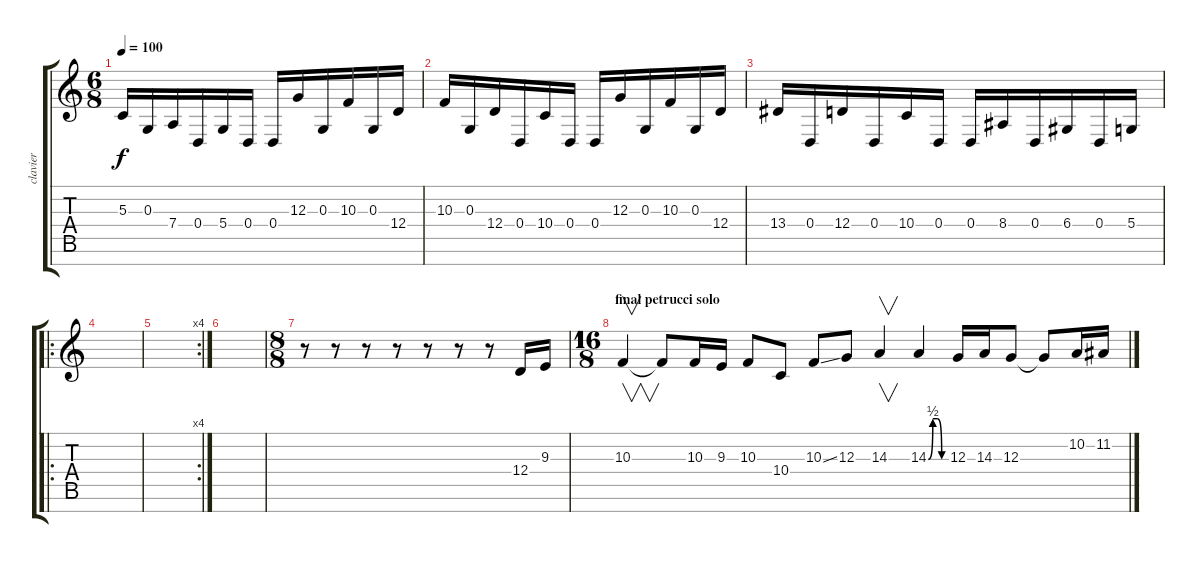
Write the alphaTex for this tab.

\track ("clavier" "clavier") {instrument fx4atmosphere}
\staff {score tabs}
\tuning (E4 B3 G3 D3 A2 E2 B1) {hide}
\ts (6 8)
\tempo 100
\clef g2
\ks c
5.3.16{dy f} 0.3.16 7.4.16 0.4.16 5.4.16 0.4.16 0.4.16 12.3.16 0.3.16 10.3.16 0.3.16 12.4.16 |
10.3.16 0.3.16 12.4.16 0.4.16 10.4.16 0.4.16 0.4.16 12.3.16 0.3.16 10.3.16 0.3.16 12.4.16 |
13.4.16 0.4.16 12.4.16 0.4.16 10.4.16 0.4.16 0.4.16 8.4.16 0.4.16 6.4.16 0.4.16 5.4.16 |
\ro
|
\rc 4
|
|
\ts (8 8)
r.8{instrument fiddle} r.8 r.8 r.8 r.8 r.8 r.8 12.4.16 9.3.16 |
\ts (16 8)
\section ("" "final petrucci solo")
10.3.4{v instrument fiddle} 10.3{t}.8 10.3.16 9.3.16 10.3.8 10.4.8 10.3{ss}.8 12.3.8 14.3.4{v} 14.3{be (custom 0 0 15 2 30 2 45 0 60 0)}.4 12.3.16 14.3.16 12.3.8 12.3{t}.8 10.2.16 11.2.16
